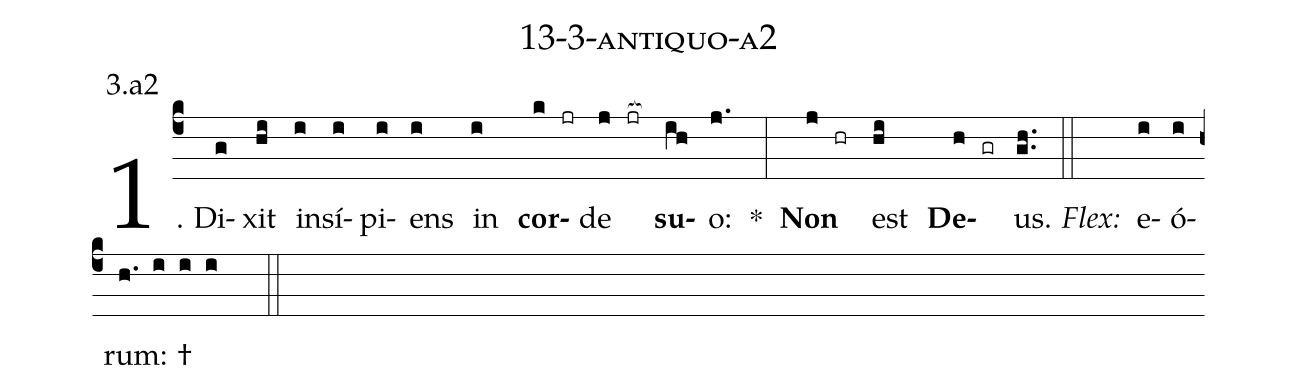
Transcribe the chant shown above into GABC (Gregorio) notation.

name: 13-3-antiquo-a2;
annotation: 3.a2;
%%
(c4)1. Di(g)xit(hi) in(i)sí(i)pi(i)ens(i) in(i) <b>cor</b>(k jr)de(j jr[ocb:1{]) <b>su</b>(ih[ocb:0}])o:(j.) *(:) <b>Non</b>(j hr) est(hi) <b>De</b>(h gr)us.(gh..) (::)
<i>Flex:</i>()  e(i)ó(i)rum: †(h. i i i  ::)
